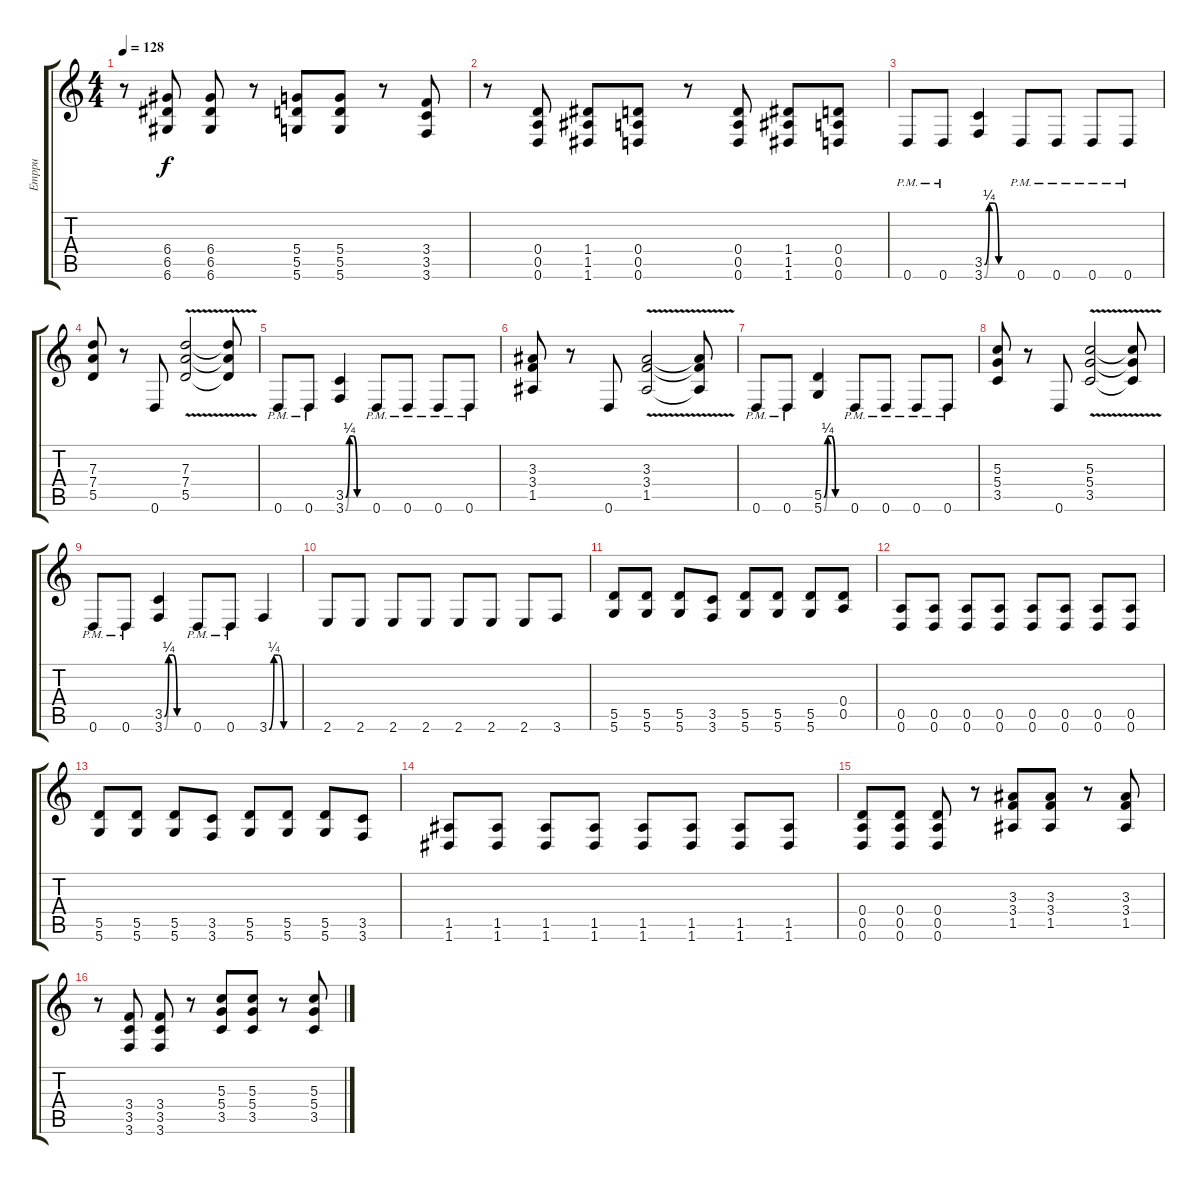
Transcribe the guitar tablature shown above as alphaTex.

\track ("Emppu" "Emppu") {solo instrument distortionguitar}
\staff {score tabs}
\tuning (E4 B3 G3 D3 A2 D2) {hide}
\ts (4 4)
\tempo 128
\clef g2
\ks c
r.8{dy f} (6.4 6.5 6.6).8 (6.4 6.5 6.6).8 r.8 (5.4 5.5 5.6).8 (5.4 5.5 5.6).8 r.8 (3.4 3.5 3.6).8 |
r.8 (0.4 0.5 0.6).8 (1.4 1.5 1.6).8 (0.4 0.5 0.6).8 r.8 (0.4 0.5 0.6).8 (1.4 1.5 1.6).8 (0.4 0.5 0.6).8 |
0.6{pm}.8 0.6{pm}.8 (3.5{be (custom 0 0 10 1 20 1 30 0 60 0)} 3.6{be (custom 0 0 10 1 20 1 30 0 60 0)}).4 0.6{pm}.8 0.6{pm}.8 0.6{pm}.8 0.6{pm}.8 |
(7.3 7.4 5.5).8 r.8 0.6.8 (7.3{v} 7.4 5.5).2 (7.3{t} 7.4{t} 5.5{t}).8 |
0.6{pm}.8 0.6{pm}.8 (3.5{be (custom 0 0 10 1 20 1 30 0 60 0)} 3.6{be (custom 0 0 10 1 20 1 30 0 60 0)}).4 0.6{pm}.8 0.6{pm}.8 0.6{pm}.8 0.6{pm}.8 |
(3.3 3.4 1.5).8 r.8 0.6.8 (3.3{v} 3.4 1.5).2 (3.3{t} 3.4{t} 1.5{t}).8 |
0.6{pm}.8 0.6{pm}.8 (5.5{be (custom 0 0 10 1 20 1 30 0 60 0)} 5.6{be (custom 0 0 10 1 20 1 30 0 60 0)}).4 0.6{pm}.8 0.6{pm}.8 0.6{pm}.8 0.6{pm}.8 |
(5.3 5.4 3.5).8 r.8 0.6.8 (5.3{v} 5.4 3.5).2 (5.3{t} 5.4{t} 3.5{t}).8 |
0.6{pm}.8 0.6{pm}.8 (3.5{be (custom 0 0 10 1 20 1 30 0 60 0)} 3.6{be (custom 0 0 10 1 20 1 30 0 60 0)}).4 0.6{pm}.8 0.6{pm}.8 3.6{be (custom 0 0 10 1 20 1 30 0 60 0)}.4 |
2.6.8 2.6.8 2.6.8 2.6.8 2.6.8 2.6.8 2.6.8 3.6.8 |
(5.5 5.6).8 (5.5 5.6).8 (5.5 5.6).8 (3.5 3.6).8 (5.5 5.6).8 (5.5 5.6).8 (5.5 5.6).8 (0.4 0.5).8 |
(0.5 0.6).8 (0.5 0.6).8 (0.5 0.6).8 (0.5 0.6).8 (0.5 0.6).8 (0.5 0.6).8 (0.5 0.6).8 (0.5 0.6).8 |
(5.5 5.6).8 (5.5 5.6).8 (5.5 5.6).8 (3.5 3.6).8 (5.5 5.6).8 (5.5 5.6).8 (5.5 5.6).8 (3.5 3.6).8 |
(1.5 1.6).8 (1.5 1.6).8 (1.5 1.6).8 (1.5 1.6).8 (1.5 1.6).8 (1.5 1.6).8 (1.5 1.6).8 (1.5 1.6).8 |
(0.4 0.5 0.6).8 (0.4 0.5 0.6).8 (0.4 0.5 0.6).8 r.8 (3.3 3.4 1.5).8 (3.3 3.4 1.5).8 r.8 (3.3 3.4 1.5).8 |
r.8 (3.4 3.5 3.6).8 (3.4 3.5 3.6).8 r.8 (5.3 5.4 3.5).8 (5.3 5.4 3.5).8 r.8 (5.3 5.4 3.5).8
